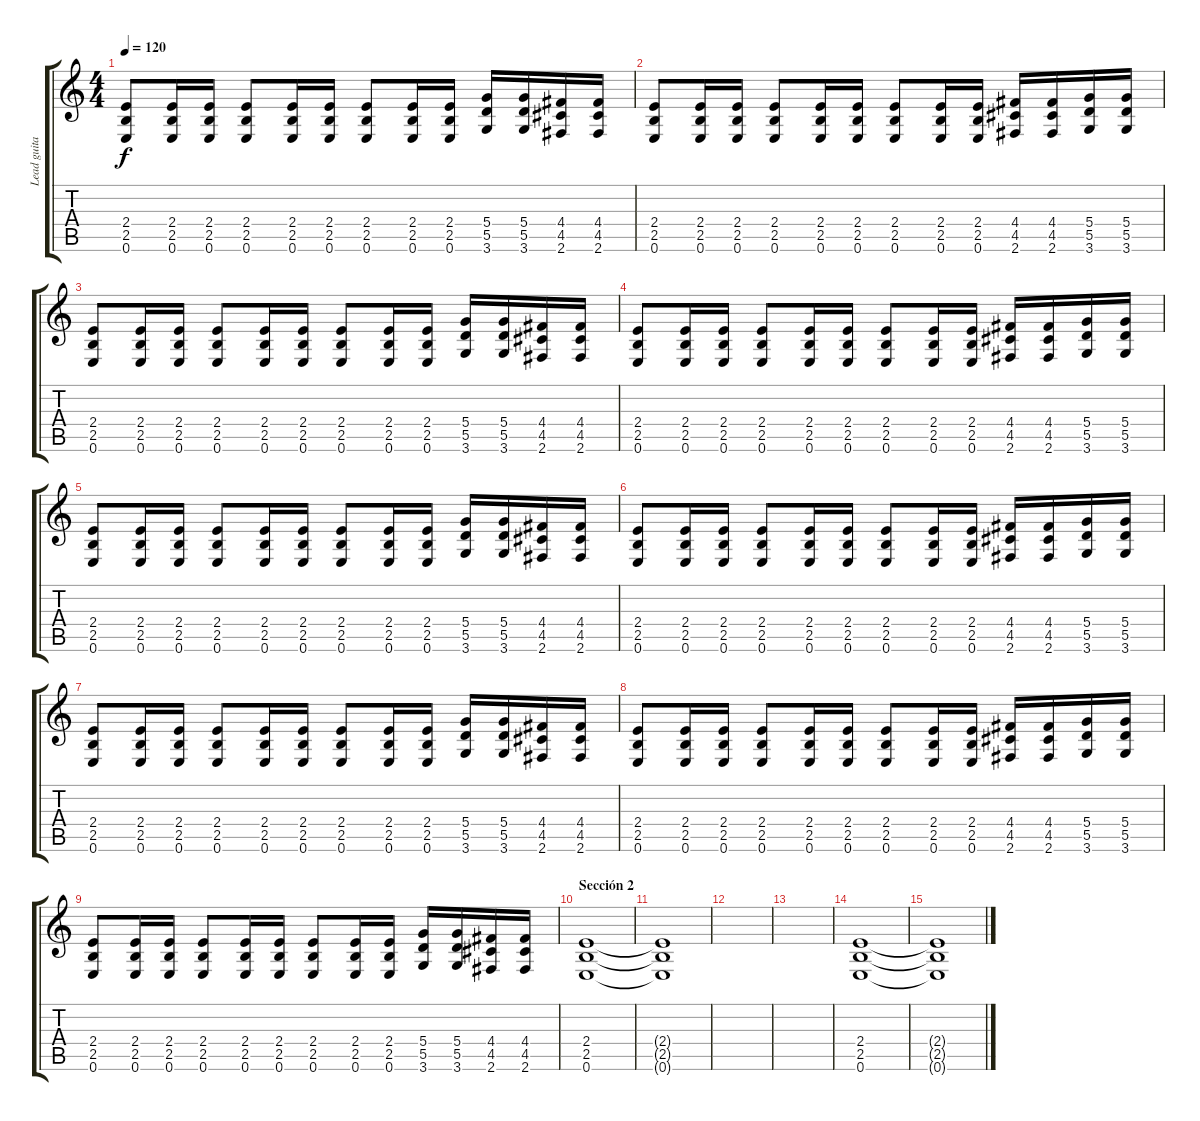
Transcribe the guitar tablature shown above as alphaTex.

\track ("Lead guitar" "Lead guita") {instrument distortionguitar}
\staff {score tabs}
\tuning (E4 B3 G3 D3 A2 E2) {hide}
\ts (4 4)
\tempo 120
\clef g2
\ks c
(2.4 2.5 0.6).8{dy f} (2.4 2.5 0.6).16 (2.4 2.5 0.6).16 (2.4 2.5 0.6).8 (2.4 2.5 0.6).16 (2.4 2.5 0.6).16 (2.4 2.5 0.6).8 (2.4 2.5 0.6).16 (2.4 2.5 0.6).16 (5.4 5.5 3.6).16 (5.4 5.5 3.6).16 (4.4 4.5 2.6).16 (4.4 4.5 2.6).16 |
(2.4 2.5 0.6).8 (2.4 2.5 0.6).16 (2.4 2.5 0.6).16 (2.4 2.5 0.6).8 (2.4 2.5 0.6).16 (2.4 2.5 0.6).16 (2.4 2.5 0.6).8 (2.4 2.5 0.6).16 (2.4 2.5 0.6).16 (4.4 4.5 2.6).16 (4.4 4.5 2.6).16 (5.4 5.5 3.6).16 (5.4 5.5 3.6).16 |
(2.4 2.5 0.6).8 (2.4 2.5 0.6).16 (2.4 2.5 0.6).16 (2.4 2.5 0.6).8 (2.4 2.5 0.6).16 (2.4 2.5 0.6).16 (2.4 2.5 0.6).8 (2.4 2.5 0.6).16 (2.4 2.5 0.6).16 (5.4 5.5 3.6).16 (5.4 5.5 3.6).16 (4.4 4.5 2.6).16 (4.4 4.5 2.6).16 |
(2.4 2.5 0.6).8 (2.4 2.5 0.6).16 (2.4 2.5 0.6).16 (2.4 2.5 0.6).8 (2.4 2.5 0.6).16 (2.4 2.5 0.6).16 (2.4 2.5 0.6).8 (2.4 2.5 0.6).16 (2.4 2.5 0.6).16 (4.4 4.5 2.6).16 (4.4 4.5 2.6).16 (5.4 5.5 3.6).16 (5.4 5.5 3.6).16 |
(2.4 2.5 0.6).8 (2.4 2.5 0.6).16 (2.4 2.5 0.6).16 (2.4 2.5 0.6).8 (2.4 2.5 0.6).16 (2.4 2.5 0.6).16 (2.4 2.5 0.6).8 (2.4 2.5 0.6).16 (2.4 2.5 0.6).16 (5.4 5.5 3.6).16 (5.4 5.5 3.6).16 (4.4 4.5 2.6).16 (4.4 4.5 2.6).16 |
(2.4 2.5 0.6).8 (2.4 2.5 0.6).16 (2.4 2.5 0.6).16 (2.4 2.5 0.6).8 (2.4 2.5 0.6).16 (2.4 2.5 0.6).16 (2.4 2.5 0.6).8 (2.4 2.5 0.6).16 (2.4 2.5 0.6).16 (4.4 4.5 2.6).16 (4.4 4.5 2.6).16 (5.4 5.5 3.6).16 (5.4 5.5 3.6).16 |
(2.4 2.5 0.6).8 (2.4 2.5 0.6).16 (2.4 2.5 0.6).16 (2.4 2.5 0.6).8 (2.4 2.5 0.6).16 (2.4 2.5 0.6).16 (2.4 2.5 0.6).8 (2.4 2.5 0.6).16 (2.4 2.5 0.6).16 (5.4 5.5 3.6).16 (5.4 5.5 3.6).16 (4.4 4.5 2.6).16 (4.4 4.5 2.6).16 |
(2.4 2.5 0.6).8 (2.4 2.5 0.6).16 (2.4 2.5 0.6).16 (2.4 2.5 0.6).8 (2.4 2.5 0.6).16 (2.4 2.5 0.6).16 (2.4 2.5 0.6).8 (2.4 2.5 0.6).16 (2.4 2.5 0.6).16 (4.4 4.5 2.6).16 (4.4 4.5 2.6).16 (5.4 5.5 3.6).16 (5.4 5.5 3.6).16 |
(2.4 2.5 0.6).8 (2.4 2.5 0.6).16 (2.4 2.5 0.6).16 (2.4 2.5 0.6).8 (2.4 2.5 0.6).16 (2.4 2.5 0.6).16 (2.4 2.5 0.6).8 (2.4 2.5 0.6).16 (2.4 2.5 0.6).16 (5.4 5.5 3.6).16 (5.4 5.5 3.6).16 (4.4 4.5 2.6).16 (4.4 4.5 2.6).16 |
\section ("" "Sección 2")
(2.4 2.5 0.6).1 |
(2.4{t} 2.5{t} 0.6{t}).1 |
|
|
(2.4 2.5 0.6).1 |
(2.4{t} 2.5{t} 0.6{t}).1
